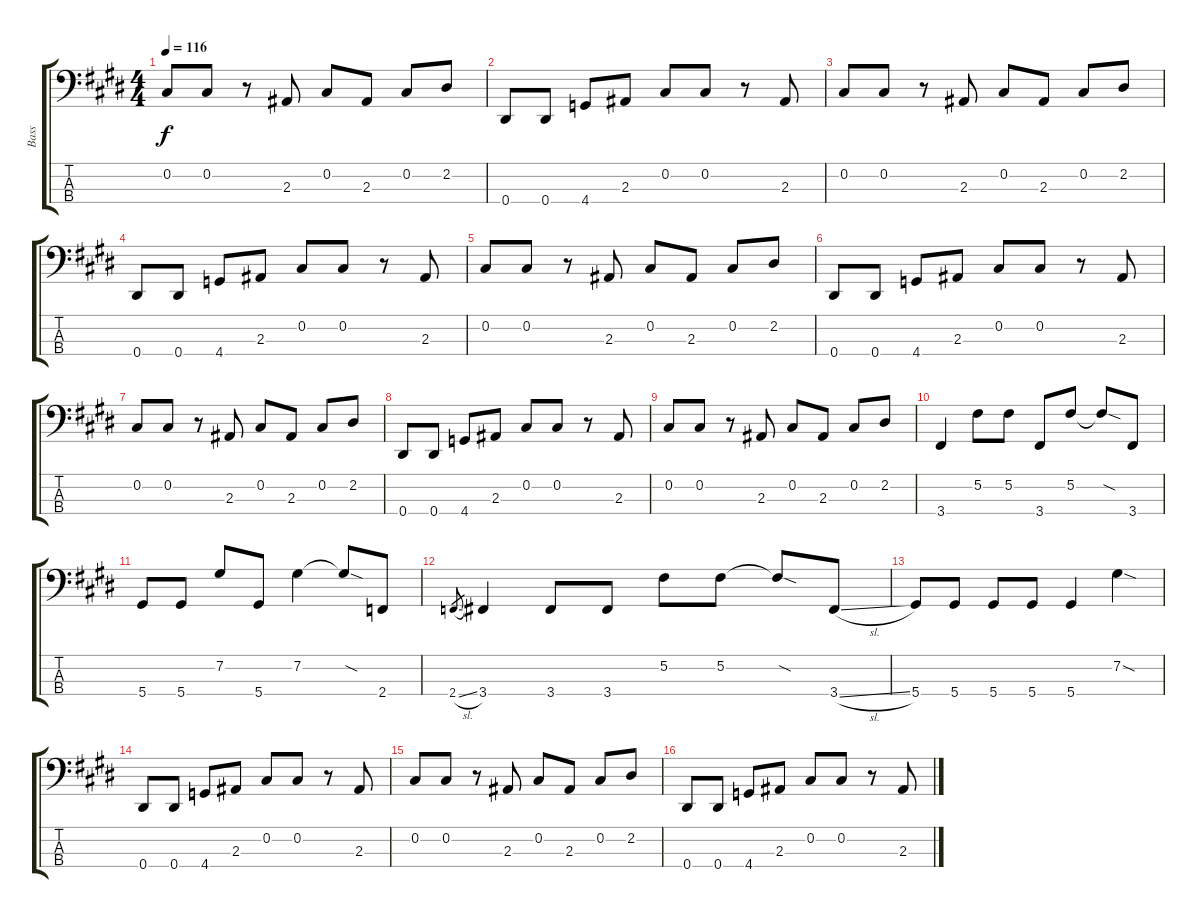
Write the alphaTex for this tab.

\track ("Bass" "Bass") {instrument electricbasspick}
\staff {score tabs}
\tuning (Gb2 Db2 Ab1 Eb1) {hide}
\ts (4 4)
\tempo 116
\clef f4
\ks e
0.2.8{dy f} 0.2.8 r.8 2.3.8 0.2.8 2.3.8 0.2.8 2.2.8 |
0.4.8 0.4.8 4.4.8 2.3.8 0.2.8 0.2.8 r.8 2.3.8 |
0.2.8 0.2.8 r.8 2.3.8 0.2.8 2.3.8 0.2.8 2.2.8 |
0.4.8 0.4.8 4.4.8 2.3.8 0.2.8 0.2.8 r.8 2.3.8 |
0.2.8 0.2.8 r.8 2.3.8 0.2.8 2.3.8 0.2.8 2.2.8 |
0.4.8 0.4.8 4.4.8 2.3.8 0.2.8 0.2.8 r.8 2.3.8 |
0.2.8 0.2.8 r.8 2.3.8 0.2.8 2.3.8 0.2.8 2.2.8 |
0.4.8 0.4.8 4.4.8 2.3.8 0.2.8 0.2.8 r.8 2.3.8 |
0.2.8 0.2.8 r.8 2.3.8 0.2.8 2.3.8 0.2.8 2.2.8 |
3.4.4 5.2.8 5.2.8 3.4.8 5.2.8 5.2{sod t}.8 3.4.8 |
5.4.8 5.4.8 7.2.8 5.4.8 7.2.4 7.2{sod t}.8 2.4.8 |
2.4{sl}.8{gr} 3.4.4 3.4.8 3.4.8 5.2.8 5.2.8 5.2{sod t}.8 3.4{sl}.8 |
5.4.8 5.4.8 5.4.8 5.4.8 5.4.4 7.2{sod}.4 |
0.4.8 0.4.8 4.4.8 2.3.8 0.2.8 0.2.8 r.8 2.3.8 |
0.2.8 0.2.8 r.8 2.3.8 0.2.8 2.3.8 0.2.8 2.2.8 |
0.4.8 0.4.8 4.4.8 2.3.8 0.2.8 0.2.8 r.8 2.3.8
